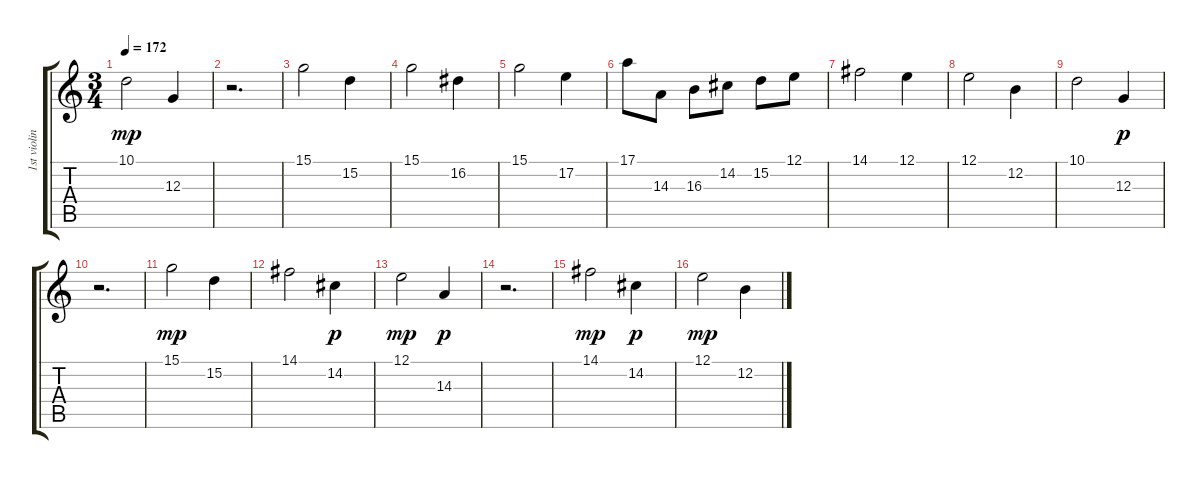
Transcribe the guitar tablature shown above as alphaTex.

\track ("1st violins" "1st violin") {instrument stringensemble1}
\staff {score tabs}
\tuning (E4 B3 G3 D3 A2 E2) {hide}
\ts (3 4)
\tempo 172
\clef g2
\ks c
10.1.2{dy mp} 12.3.4 |
r.2{d} |
15.1.2 15.2.4 |
15.1.2 16.2.4 |
15.1.2 17.2.4 |
17.1.8 14.3.8 16.3.8 14.2.8 15.2.8 12.1.8 |
14.1.2 12.1.4 |
12.1.2 12.2.4 |
10.1.2 12.3.4{dy p} |
r.2{d} |
15.1.2{dy mp} 15.2.4 |
14.1.2 14.2.4{dy p} |
12.1.2{dy mp} 14.3.4{dy p} |
r.2{d} |
14.1.2{dy mp} 14.2.4{dy p} |
12.1.2{dy mp} 12.2.4
